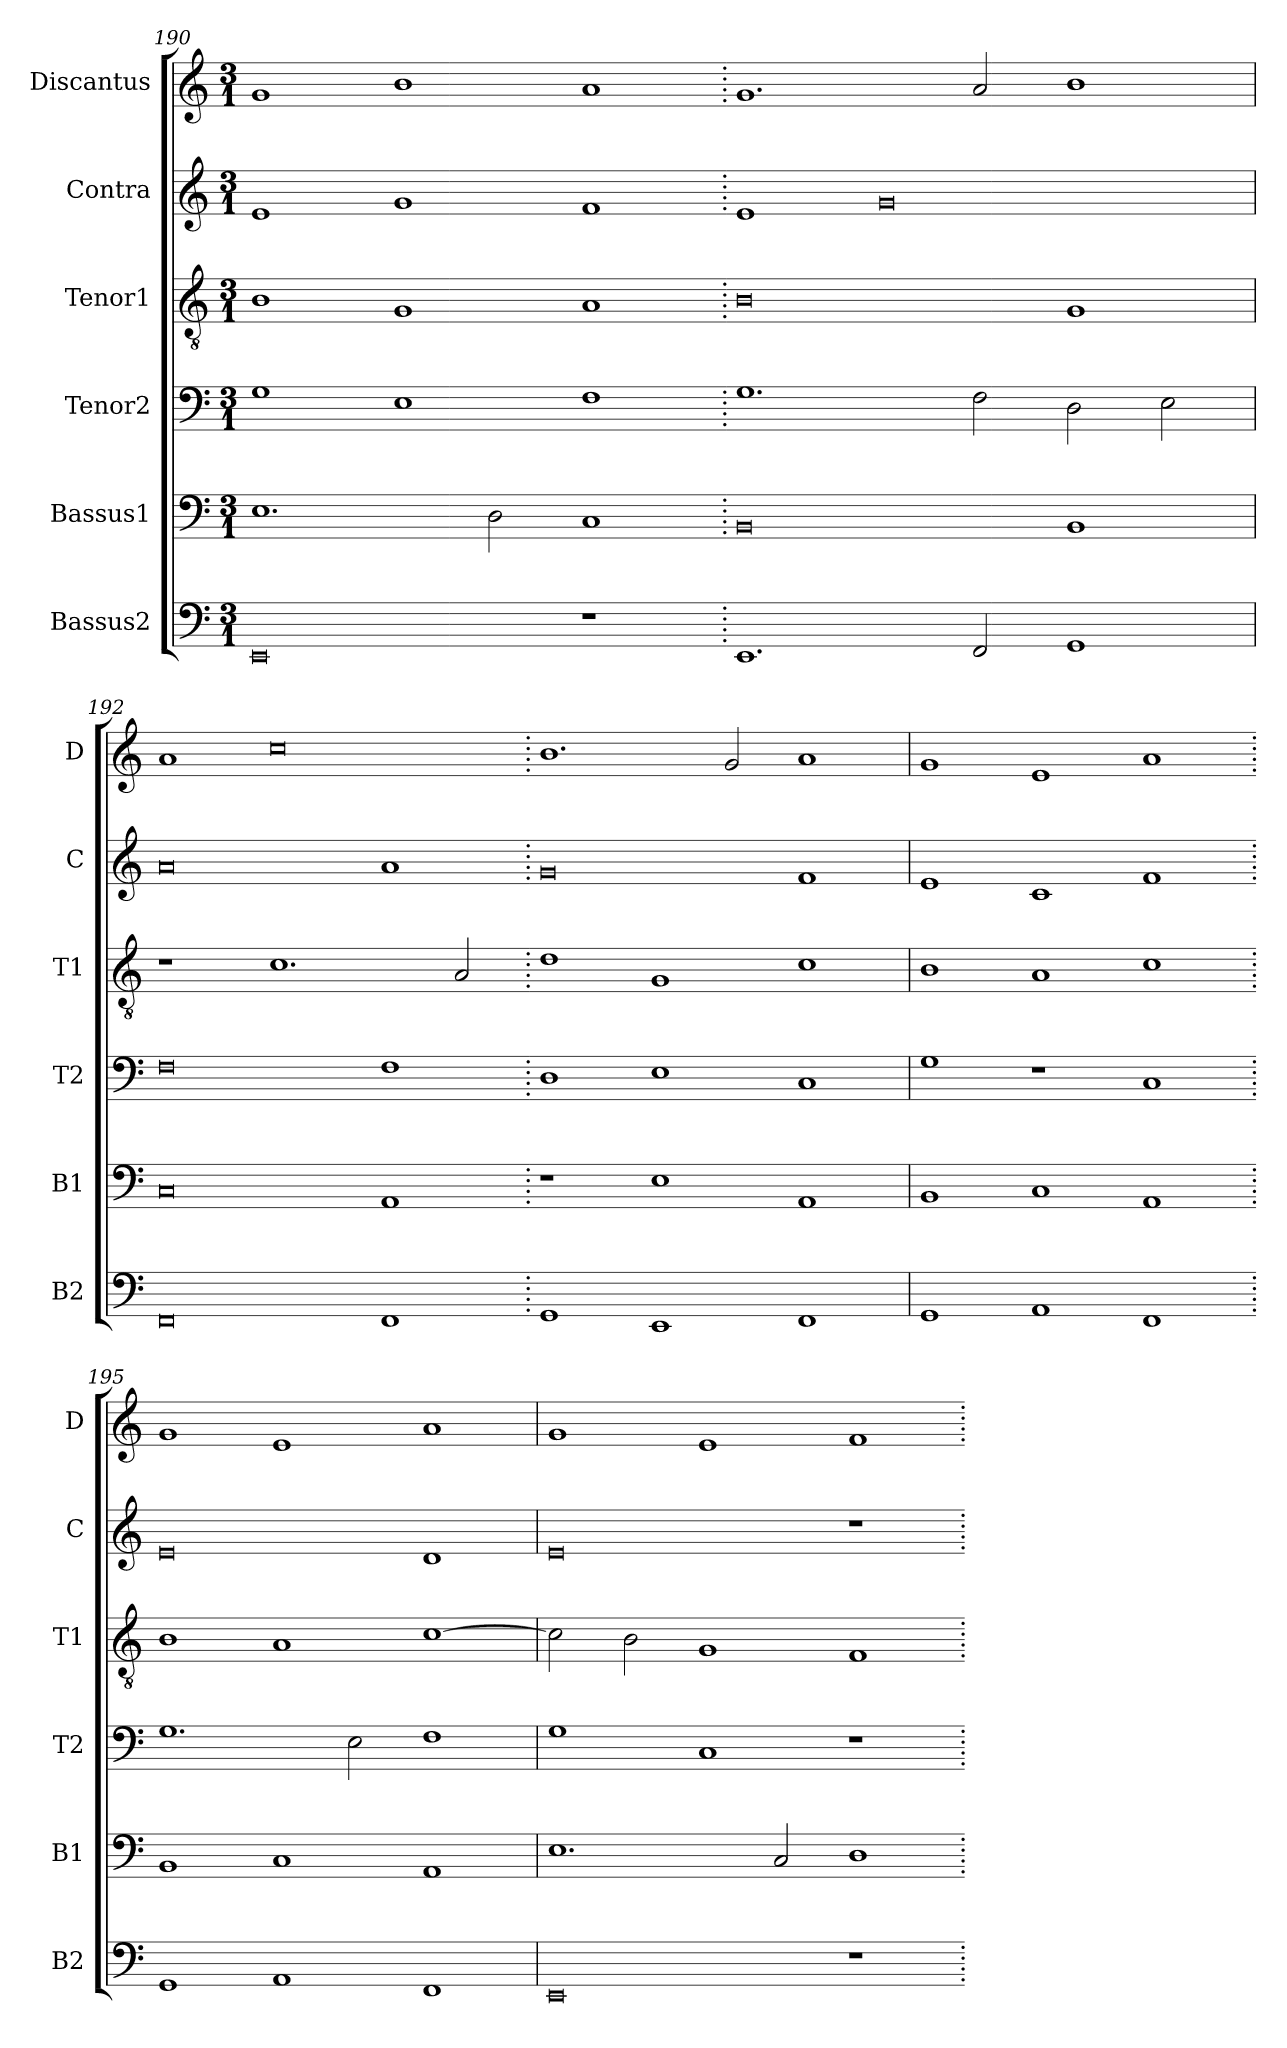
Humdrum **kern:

**kern	**kern	**kern	**kern	**kern	**kern
*part6	*part5	*part4	*part3	*part2	*part1
*staff6	*staff5	*staff4	*staff3	*staff2	*staff1
*I"Bassus2	*I"Bassus1	*I"Tenor2	*I"Tenor1	*I"Contra	*I"Discantus
*I'B2	*I'B1	*I'T2	*I'T1	*I'C	*I'D
*clefF4	*clefF4	*clefF4	*clefGv2	*clefG2	*clefG2
*k[]	*k[]	*k[]	*k[]	*k[]	*k[]
*M3/1	*M3/1	*M3/1	*M3/1	*M3/1	*M3/1
=190	=190	=190	=190	=190	=190
0EE	1.E	1G	1B	1e	1g
.	.	1E	1G	1g	1b
.	2D\	.	.	.	.
1r	1C	1F	1A	1f	1a
=191.	=191.	=191.	=191.	=191.	=191.
1.EE	0BB	1.G	0B	1e	1.g
.	.	.	.	0g	.
2FF/	.	2F\	.	.	2a/
1GG	1BB	2D\	1G	.	1b
.	.	2E\	.	.	.
=192	=192	=192	=192	=192	=192
0FF	0C	0F	1r	0a	1a
.	.	.	1.c	.	0cc
1FF	1AA	1F	.	1a	.
.	.	.	2A/	.	.
=193.	=193.	=193.	=193.	=193.	=193.
1GG	1r	1D	1d	0g	1.b
1EE	1E	1E	1G	.	.
.	.	.	.	.	2g/
1FF	1AA	1C	1c	1f	1a
=194	=194	=194	=194	=194	=194
1GG	1BB	1G	1B	1e	1g
1AA	1C	1r	1A	1c	1e
1FF	1AA	1C	1c	1f	1a
=195.	=195.	=195.	=195.	=195.	=195.
1GG	1BB	1.G	1B	0e	1g
1AA	1C	.	1A	.	1e
.	.	2E\	.	.	.
1FF	1AA	1F	[1c	1d	1a
=196	=196	=196	=196	=196	=196
0EE	1.E	1G	2c\]	0e	1g
.	.	.	2B\	.	.
.	.	1C	1G	.	1e
.	2C/	.	.	.	.
1r	1D	1r	1F	1r	1f
=.	=.	=.	=.	=.	=.
*-	*-	*-	*-	*-	*-
